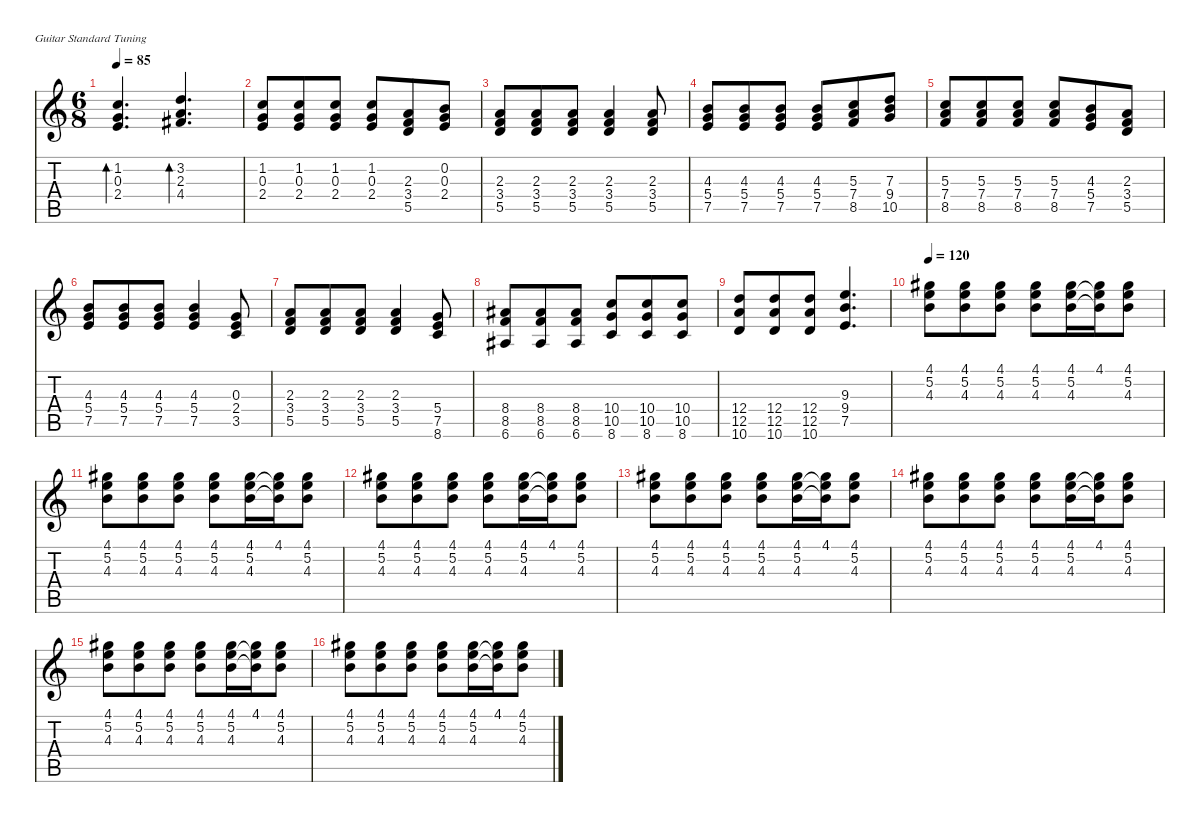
\defaultSystemsLayout 4
\hideDynamics
\bracketExtendMode nobrackets
\singleTrackTrackNamePolicy hidden
\multiTrackTrackNamePolicy hidden
\firstSystemTrackNameMode fullname
\firstSystemTrackNameOrientation horizontal
\otherSystemsTrackNameOrientation horizontal
\track ("clean guitar" "s.guit.") {instrument acousticguitarsteel}
\staff {score tabs}
\tuning (E4 B3 G3 D3 A2 E2)
\ts (6 8)
\tempo 85
\clef g2
\ks c
(1.2 0.3 2.4).4{d bd 120 dy f beam Up} (3.2 2.3 4.4{acc #}).4{d bd 60 beam Up} |
(1.2 0.3 2.4).8{dy mp beam Up} (1.2 0.3 2.4).8{beam Up} (1.2 0.3 2.4).8{beam Up} (1.2 0.3 2.4).8{beam Up} (2.3 3.4 5.5).8{dy f beam Up} (0.2 0.3 2.4).8{beam Up} |
(2.3 3.4 5.5).8{dy mp beam Up} (2.3 3.4 5.5).8{beam Up} (2.3 3.4 5.5).8{beam Up} (2.3 3.4 5.5).4{beam Up} (2.3 3.4 5.5).8{beam Up} |
(4.3 5.4 7.5).8{beam Up} (4.3 5.4 7.5).8{beam Up} (4.3 5.4 7.5).8{beam Up} (4.3 5.4 7.5).8{beam Up} (5.3 7.4 8.5).8{beam Up} (7.3 9.4 10.5).8{beam Up} |
(5.3 7.4 8.5).8{beam Up} (5.3 7.4 8.5).8{beam Up} (5.3 7.4 8.5).8{beam Up} (5.3 7.4 8.5).8{beam Up} (4.3 5.4 7.5).8{beam Up} (2.3 3.4 5.5).8{beam Up} |
(4.3 5.4 7.5).8{beam Up} (4.3 5.4 7.5).8{beam Up} (4.3 5.4 7.5).8{beam Up} (4.3 5.4 7.5).4{beam Up} (0.3 2.4 3.5).8{beam Up} |
(2.3 3.4 5.5).8{beam Up} (2.3 3.4 5.5).8{beam Up} (2.3 3.4 5.5).8{beam Up} (2.3 3.4 5.5).4{beam Up} (5.4 7.5 8.6).8{beam Up} |
(8.4{acc #} 8.5 6.6{acc #}).8{beam Up} (8.4{acc #} 8.5 6.6{acc #}).8{beam Up} (8.4{acc #} 8.5 6.6{acc #}).8{beam Up} (10.4 10.5 8.6).8{beam Up} (10.4 10.5 8.6).8{beam Up} (10.4 10.5 8.6).8{beam Up} |
(12.4 12.5 10.6).8{beam Up} (12.4 12.5 10.6).8{beam Up} (12.4 12.5 10.6).8{beam Up} (9.3 9.4 7.5).4{d beam Up} |
\tempo 120
(4.1{acc #} 5.2 4.3).8{dy p beam Down} (4.1{acc #} 5.2 4.3).8{beam Down} (4.1{acc #} 5.2 4.3).8{beam Down} (4.1{acc #} 5.2 4.3).8{beam Down} (4.1{acc #} 5.2 4.3).16{beam Down} (4.1{acc #} 5.2{t} 4.3{t}).16{beam Down} (4.1{acc #} 5.2 4.3).8{beam Down} |
(4.1{acc #} 5.2 4.3).8{beam Down} (4.1{acc #} 5.2 4.3).8{beam Down} (4.1{acc #} 5.2 4.3).8{beam Down} (4.1{acc #} 5.2 4.3).8{beam Down} (4.1{acc #} 5.2 4.3).16{beam Down} (4.1{acc #} 5.2{t} 4.3{t}).16{beam Down} (4.1{acc #} 5.2 4.3).8{beam Down} |
(4.1{acc #} 5.2 4.3).8{beam Down} (4.1{acc #} 5.2 4.3).8{beam Down} (4.1{acc #} 5.2 4.3).8{beam Down} (4.1{acc #} 5.2 4.3).8{beam Down} (4.1{acc #} 5.2 4.3).16{beam Down} (4.1{acc #} 5.2{t} 4.3{t}).16{beam Down} (4.1{acc #} 5.2 4.3).8{beam Down} |
(4.1{acc #} 5.2 4.3).8{beam Down} (4.1{acc #} 5.2 4.3).8{beam Down} (4.1{acc #} 5.2 4.3).8{beam Down} (4.1{acc #} 5.2 4.3).8{beam Down} (4.1{acc #} 5.2 4.3).16{beam Down} (4.1{acc #} 5.2{t} 4.3{t}).16{beam Down} (4.1{acc #} 5.2 4.3).8{beam Down} |
(4.1{acc #} 5.2 4.3).8{beam Down} (4.1{acc #} 5.2 4.3).8{beam Down} (4.1{acc #} 5.2 4.3).8{beam Down} (4.1{acc #} 5.2 4.3).8{beam Down} (4.1{acc #} 5.2 4.3).16{beam Down} (4.1{acc #} 5.2{t} 4.3{t}).16{beam Down} (4.1{acc #} 5.2 4.3).8{beam Down} |
(4.1{acc #} 5.2 4.3).8{beam Down} (4.1{acc #} 5.2 4.3).8{beam Down} (4.1{acc #} 5.2 4.3).8{beam Down} (4.1{acc #} 5.2 4.3).8{beam Down} (4.1{acc #} 5.2 4.3).16{beam Down} (4.1{acc #} 5.2{t} 4.3{t}).16{beam Down} (4.1{acc #} 5.2 4.3).8{beam Down} |
(4.1{acc #} 5.2 4.3).8{beam Down} (4.1{acc #} 5.2 4.3).8{beam Down} (4.1{acc #} 5.2 4.3).8{beam Down} (4.1{acc #} 5.2 4.3).8{beam Down} (4.1{acc #} 5.2 4.3).16{beam Down} (4.1{acc #} 5.2{t} 4.3{t}).16{beam Down} (4.1{acc #} 5.2 4.3).8{beam Down}
